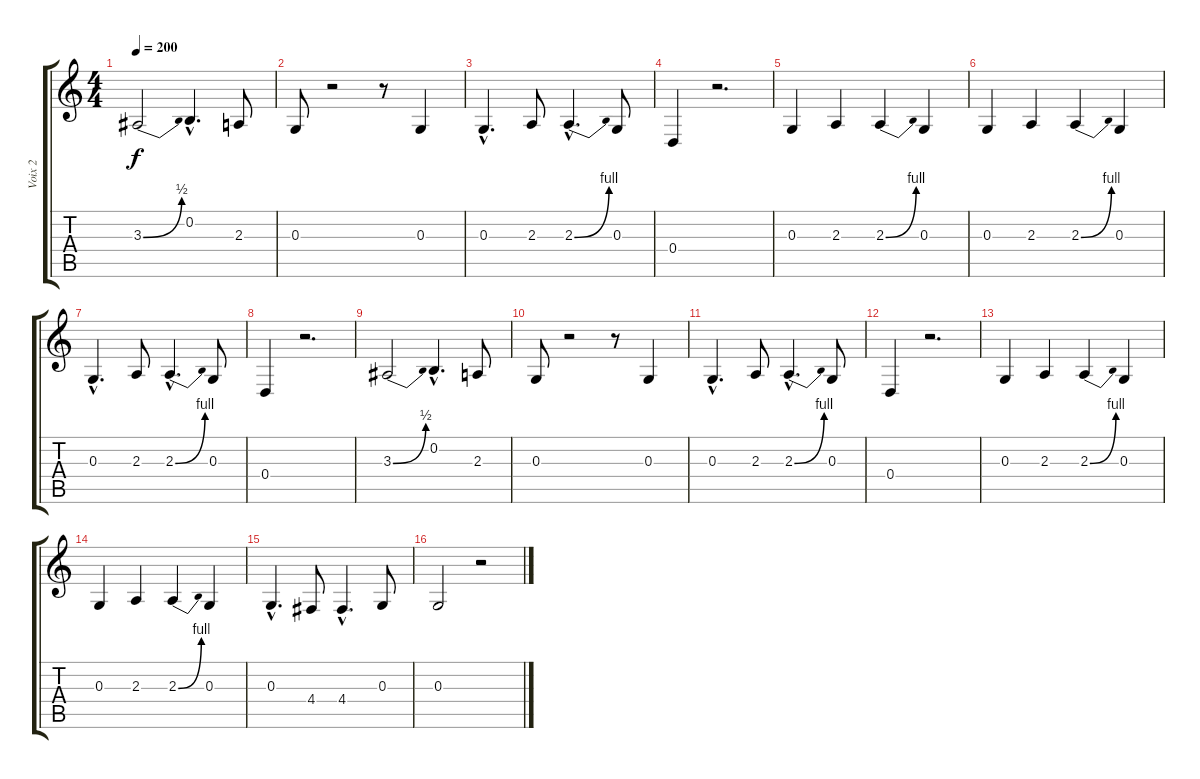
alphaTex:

\track ("Voix 2" "Voix 2") {instrument baritonesax}
\staff {score tabs}
\tuning (E4 B3 G3 D3 A2 E2) {hide}
\ts (4 4)
\tempo 200
\clef g2
\ks c
3.3{be (bend 0 0 60 2)}.2{dy f balance 3} 0.2{hac}.4{d} 2.3.8 |
0.3.8 r.2 r.8 0.3.4 |
0.3{hac}.4{d} 2.3.8 2.3{be (bend 0 0 60 4) hac}.4{d} 0.3.8 |
0.4.4 r.2{d} |
0.3.4 2.3.4 2.3{be (bend 0 0 60 4)}.4 0.3.4 |
0.3.4 2.3.4 2.3{be (bend 0 0 60 4)}.4 0.3.4 |
0.3{hac}.4{d} 2.3.8 2.3{be (bend 0 0 60 4) hac}.4{d} 0.3.8 |
0.4.4 r.2{d} |
3.3{be (bend 0 0 60 2)}.2 0.2{hac}.4{d} 2.3.8 |
0.3.8 r.2 r.8 0.3.4 |
0.3{hac}.4{d} 2.3.8 2.3{be (bend 0 0 60 4) hac}.4{d} 0.3.8 |
0.4.4 r.2{d} |
0.3.4 2.3.4 2.3{be (bend 0 0 60 4)}.4 0.3.4 |
0.3.4 2.3.4 2.3{be (bend 0 0 60 4)}.4 0.3.4 |
0.3{hac}.4{d} 4.4.8 4.4{hac}.4{d} 0.3.8 |
0.3.2 r.2
